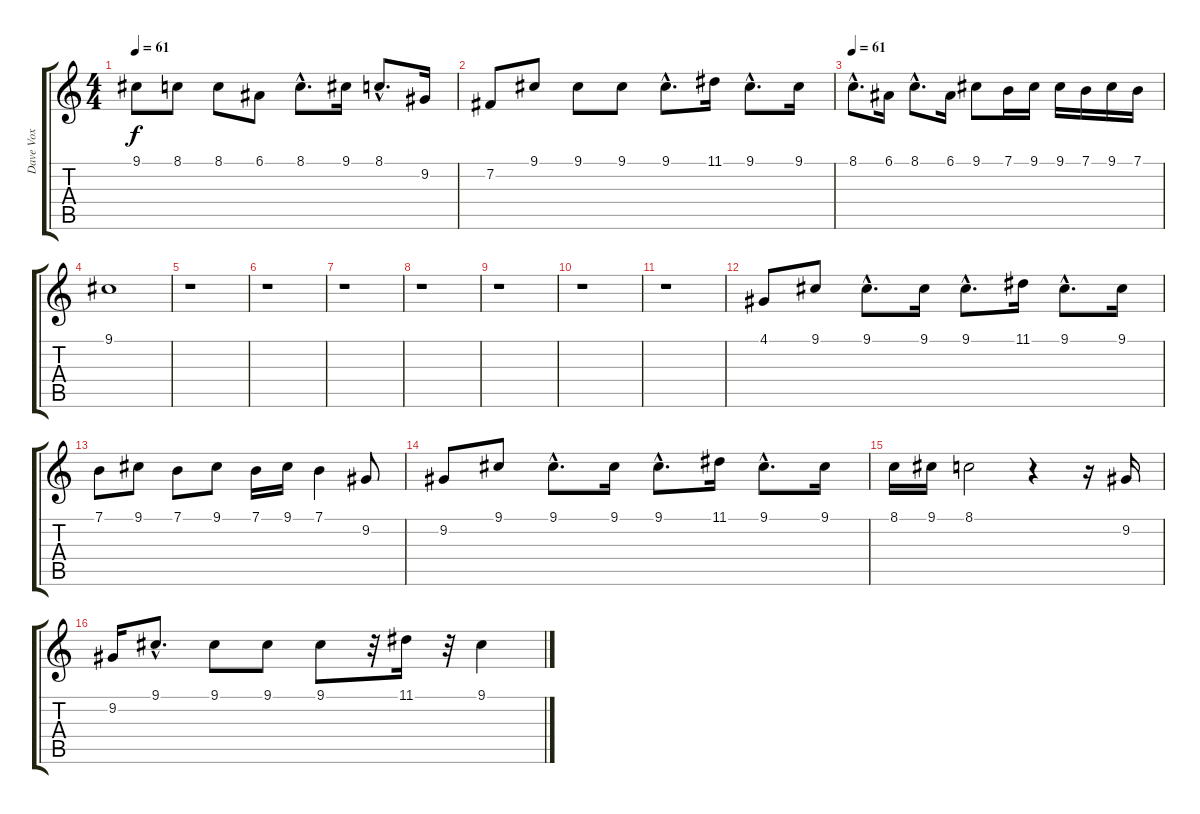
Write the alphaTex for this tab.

\track ("Dave Vox" "Dave Vox") {instrument stringensemble1}
\staff {score tabs}
\tuning (E4 B3 G3 D3 A2 E2) {hide}
\ts (4 4)
\tempo 61
\clef g2
\ks c
9.1.8{dy f} 8.1.8 8.1.8 6.1.8 8.1{hac}.8{d} 9.1.16 8.1{hac}.8{d} 9.2.16 |
7.2.8 9.1.8 9.1.8 9.1.8 9.1{hac}.8{d} 11.1.16 9.1{hac}.8{d} 9.1.16 |
\tempo 61
8.1{hac}.8{d} 6.1.16 8.1{hac}.8{d} 6.1.16 9.1.8 7.1.16 9.1.16 9.1.16 7.1.16 9.1.16 7.1.16 |
9.1.1 |
r.1 |
r.1 |
r.1 |
r.1 |
r.1 |
r.1 |
r.1 |
4.1.8 9.1.8 9.1{hac}.8{d} 9.1.16 9.1{hac}.8{d} 11.1.16 9.1{hac}.8{d} 9.1.16 |
7.1.8 9.1.8 7.1.8 9.1.8 7.1.16 9.1.16 7.1.4 9.2.8 |
9.2.8 9.1.8 9.1{hac}.8{d} 9.1.16 9.1{hac}.8{d} 11.1.16 9.1{hac}.8{d} 9.1.16 |
8.1.16 9.1.16 8.1.2 r.4 r.16 9.2.16 |
9.2.16 9.1{hac}.8{d} 9.1.8 9.1.8 9.1.8 r.32 11.1.16 r.32 9.1.4
